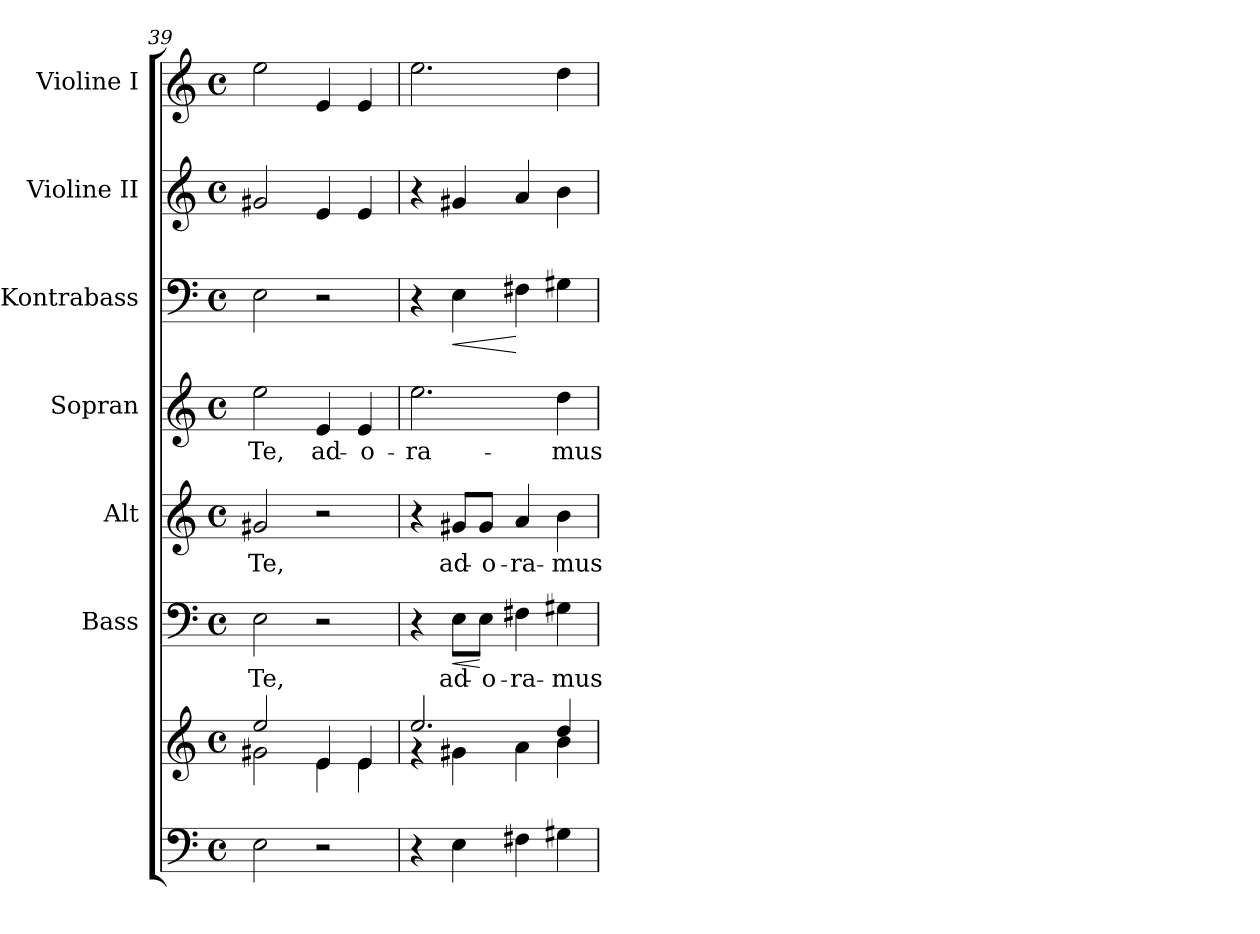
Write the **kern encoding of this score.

**kern	**kern	**kern	**text	**dynam	**kern	**text	**kern	**text	**kern	**dynam	**kern	**kern
*part7	*part7	*part6	*part6	*part6	*part5	*part5	*part4	*part4	*part3	*part3	*part2	*part1
*staff8	*staff7	*staff6	*staff6	*staff6	*staff5	*staff5	*staff4	*staff4	*staff3	*staff3	*staff2	*staff1
*	*	*I"Bass	*	*	*I"Alt	*	*I"Sopran	*	*I"Kontrabass	*	*I"Violine II	*I"Violine I
*	*	*I'B.	*	*	*I'A.	*	*I'S.	*	*I'Kb.	*	*I'Vl. II	*I'Vl. I
*clefF4	*clefG2	*clefF4	*	*	*clefG2	*	*clefG2	*	*clefF4	*	*clefG2	*clefG2
*	*	*	*	*	*	*	*	*	*ITrd7c12	*	*	*
*k[]	*k[]	*k[]	*	*	*k[]	*	*k[]	*	*k[]	*	*k[]	*k[]
*C:	*C:	*C:	*	*	*C:	*	*C:	*	*C:	*	*C:	*C:
*M4/4	*M4/4	*M4/4	*	*	*M4/4	*	*M4/4	*	*M4/4	*	*M4/4	*M4/4
*met(c)	*met(c)	*met(c)	*	*	*met(c)	*	*met(c)	*	*met(c)	*	*met(c)	*met(c)
=39	=39	=39	=39	=39	=39	=39	=39	=39	=39	=39	=39	=39
*	*^	*	*	*	*	*	*	*	*	*	*	*
!	!	!	!	!LO:LY:b	!	!	!LO:LY:b	!	!LO:LY:b	!	!	!	!
2E\	2ee/	2g#X\	2E\	Te,	.	2g#X/	Te,	2ee\	Te,	2EE\	.	2g#X/	2ee\
!	!	!	!	!	!	!	!	!	!LO:LY:b	!	!	!	!
2r	4e/	4e\	2r	.	.	2r	.	4e/	ad-	2r	.	4e/	4e/
!	!	!	!	!	!	!	!	!	!LO:LY:b	!	!	!	!
.	4e/	4e\	.	.	.	.	.	4e/	-o-	.	.	4e/	4e/
=40	=40	=40	=40	=40	=40	=40	=40	=40	=40	=40	=40	=40	=40
!	!	!	!	!	!	!	!	!	!LO:LY:b	!	!	!	!
4r	2.ee/	4rg	4r	.	.	4r	.	2.ee\	-ra-	4r	.	4r	2.ee\
!	!	!	!	!LO:LY:b	!LO:HP:b	!	!LO:LY:b	!	!	!	!LO:HP:b	!	!
4E\	.	4g#X\	8E\L	ad-	<	8g#X/L	ad-	.	.	4EE\	<	4g#X/	.
!	!	!	!	!LO:LY:b	!	!	!LO:LY:b	!	!	!	!	!	!
.	.	.	8E\J	-o-	[	8g#/J	-o-	.	.	.	.	.	.
!	!	!	!	!LO:LY:b	!	!	!LO:LY:b	!	!	!	!	!	!
4F#X\	.	4a\	4F#X\	-ra-	.	4a/	-ra-	.	.	4FF#X\	[	4a/	.
!	!	!	!	!LO:LY:b	!	!	!LO:LY:b	!	!LO:LY:b	!	!	!	!
4G#X\	4dd/	4b\	4G#X\	-mus	.	4b\	-mus	4dd\	-mus	4GG#X\	.	4b\	4dd\
*	*v	*v	*	*	*	*	*	*	*	*	*	*	*
=	=	=	=	=	=	=	=	=	=	=	=	=
*-	*-	*-	*-	*-	*-	*-	*-	*-	*-	*-	*-	*-
